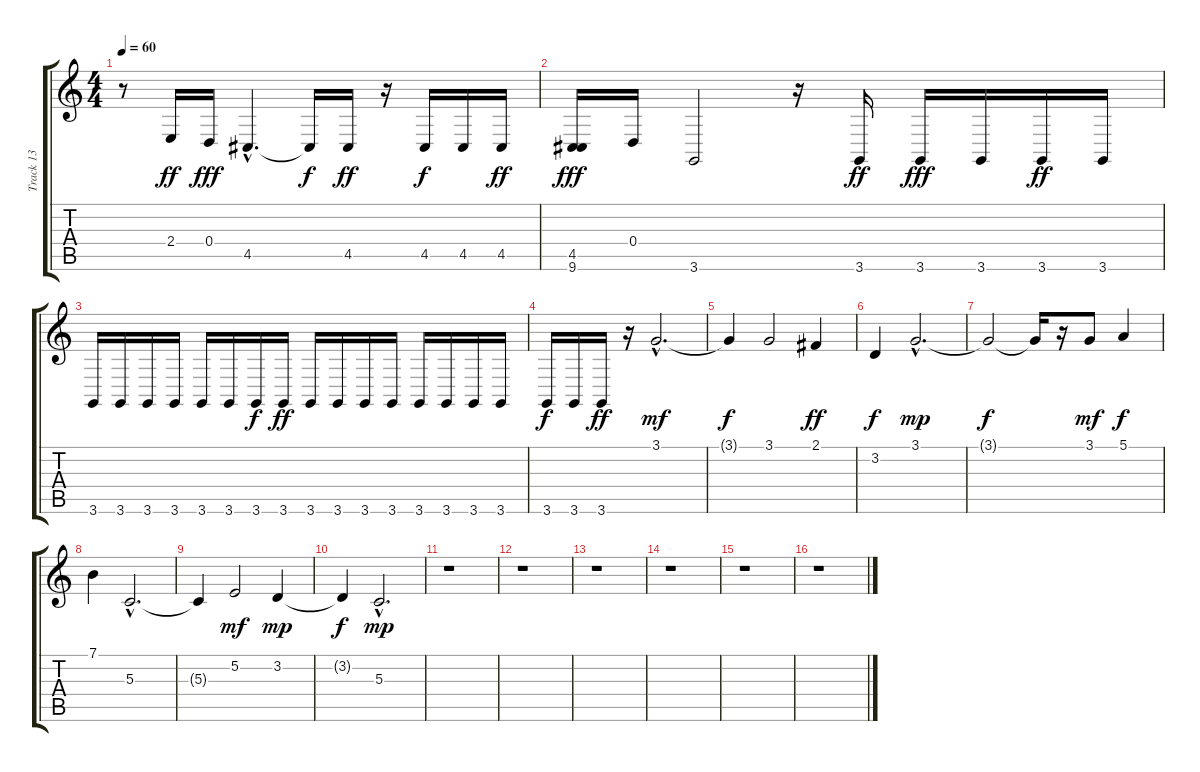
\track ("Track 13" "Track 13") {instrument frenchhorn}
\staff {score tabs}
\tuning (E4 B3 G3 D3 A2 E2) {hide}
\ts (4 4)
\tempo 60
\clef g2
\ks c
r.8{dy ff} 2.4.16 0.4.16{dy fff} 4.5{hac}.4{d} 4.5{t}.16{dy f} 4.5.16{dy ff} r.16 4.5.16{dy f} 4.5.16 4.5.16{dy ff} |
(4.5 9.6).16{dy fff} 0.4.16 3.6.2 r.16 3.6.16{dy ff} 3.6.16{dy fff} 3.6.16 3.6.16{dy ff} 3.6.16 |
3.6.16 3.6.16 3.6.16 3.6.16 3.6.16 3.6.16 3.6.16{dy f} 3.6.16{dy ff} 3.6.16 3.6.16 3.6.16 3.6.16 3.6.16 3.6.16 3.6.16 3.6.16 |
3.6.16{dy f} 3.6.16 3.6.16{dy ff} r.16 3.1{hac}.2{d dy mf} |
3.1{t}.4{dy f} 3.1.2 2.1.4{dy ff} |
3.2.4{dy f} 3.1{hac}.2{d dy mp} |
3.1{t}.2{dy f} 3.1{t}.16 r.16 3.1.8{dy mf} 5.1.4{dy f} |
7.1.4 5.3{hac}.2{d} |
5.3{t}.4 5.2.2{dy mf} 3.2.4{dy mp} |
3.2{t}.4{dy f} 5.3{hac}.2{d dy mp} |
r.1 |
r.1 |
r.1 |
r.1 |
r.1 |
r.1
